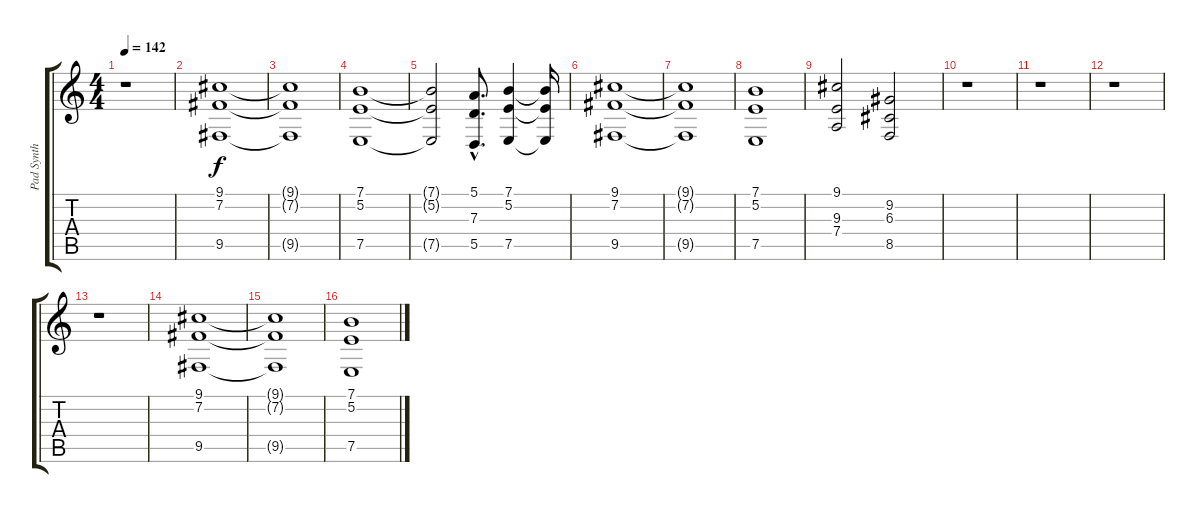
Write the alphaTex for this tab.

\track ("Pad Synth" "Pad Synth") {instrument pad3polysynth}
\staff {score tabs}
\tuning (E4 B3 G3 D3 A2 E2) {hide}
\ts (4 4)
\tempo 142
\clef g2
\ks c
r.1{dy f} |
(9.1 7.2 9.5).1 |
(9.1{t} 7.2{t} 9.5{t}).1 |
(7.1 5.2 7.5).1 |
(7.1{t} 5.2{t} 7.5{t}).2 (5.1{hac} 7.3{hac} 5.5{hac}).8{d} (7.1 5.2 7.5).4 (7.1{t} 5.2{t} 7.5{t}).16 |
(9.1 7.2 9.5).1 |
(9.1{t} 7.2{t} 9.5{t}).1 |
(7.1 5.2 7.5).1 |
(9.1 9.3 7.4).2 (9.2 6.3 8.5).2 |
r.1 |
r.1 |
r.1 |
r.1 |
(9.1 7.2 9.5).1 |
(9.1{t} 7.2{t} 9.5{t}).1 |
(7.1 5.2 7.5).1
